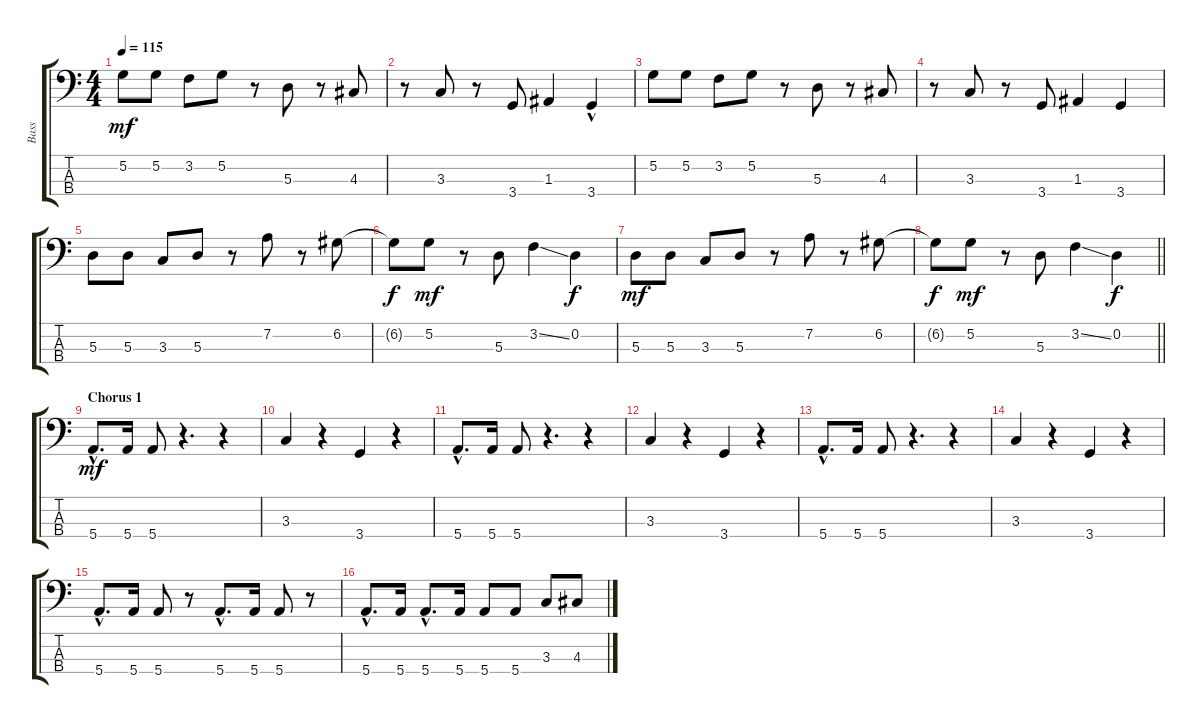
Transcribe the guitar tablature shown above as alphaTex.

\track ("Bass" "Bass") {instrument electricbassfinger}
\staff {score tabs}
\tuning (G2 D2 A1 E1) {hide}
\ts (4 4)
\tempo 115
\clef f4
\ks c
5.2.8{dy mf} 5.2.8 3.2.8 5.2.8 r.8 5.3.8 r.8 4.3.8 |
r.8 3.3.8 r.8 3.4.8 1.3.4 3.4{hac}.4 |
5.2.8 5.2.8 3.2.8 5.2.8 r.8 5.3.8 r.8 4.3.8 |
r.8 3.3.8 r.8 3.4.8 1.3.4 3.4.4 |
5.3.8 5.3.8 3.3.8 5.3.8 r.8 7.2.8 r.8 6.2.8 |
6.2{t}.8{dy f} 5.2.8{dy mf} r.8 5.3.8 3.2{ss}.4 0.2.4{dy f} |
5.3.8{dy mf} 5.3.8 3.3.8 5.3.8 r.8 7.2.8 r.8 6.2.8 |
\barLineRight lightlight
6.2{t}.8{dy f} 5.2.8{dy mf} r.8 5.3.8 3.2{ss}.4 0.2.4{dy f} |
\section ("" "Chorus 1")
5.4{hac}.8{d dy mf} 5.4.16 5.4.8 r.4{d} r.4 |
3.3.4 r.4 3.4.4 r.4 |
5.4{hac}.8{d} 5.4.16 5.4.8 r.4{d} r.4 |
3.3.4 r.4 3.4.4 r.4 |
5.4{hac}.8{d} 5.4.16 5.4.8 r.4{d} r.4 |
3.3.4 r.4 3.4.4 r.4 |
5.4{hac}.8{d} 5.4.16 5.4.8 r.8 5.4{hac}.8{d} 5.4.16 5.4.8 r.8 |
5.4{hac}.8{d} 5.4.16 5.4{hac}.8{d} 5.4.16 5.4.8 5.4.8 3.3.8 4.3.8
